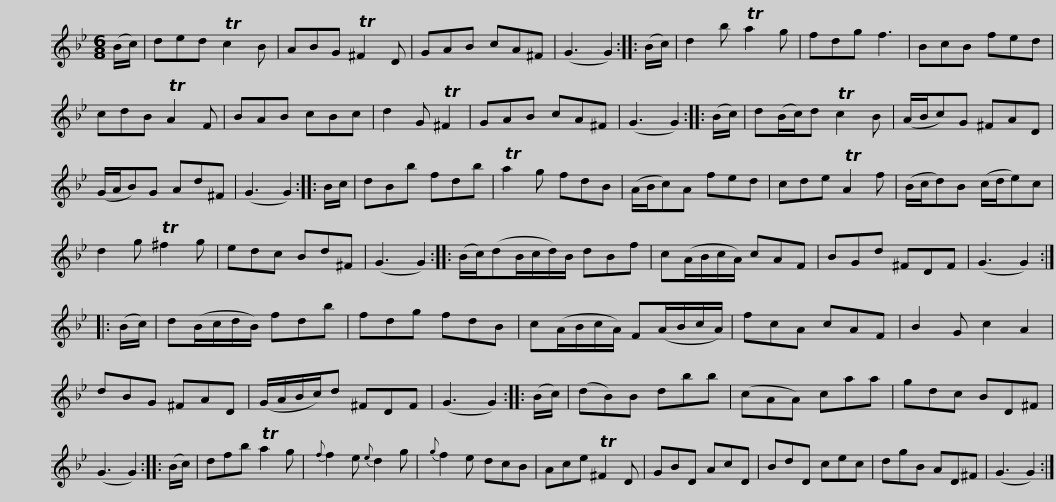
X:1
L:1/8
M:6/8
I:linebreak $
K:Gmin
V:1 treble
V:1
 (B/c/) | ded Tc2 B | ABG T^F2 D | GAB cA^F | (G3 G2) :: %5
 (B/c/) | d2 b Ta2 g | fdg f3 | BcB fed |$ cdB TA2 F | %10
 BAB cBc | d2 G T^F2 | GAB cA^F | (G3 G2) :: (B/c/) | %15
 d(B/c/)d Tc2 B | (A/B/c)G ^FAD |$ (G/A/B)G Ad^F | (G3 G2) :: B/c/ | %20
 dBb fdb | Ta2 g fdB | (A/B/c)A fed | cde TA2 f | (B/c/d)B (c/d/e)c |$ %25
 d2 g T^f2 g | edc Bd^F | (G3 G2) :: (B/c/)(dB/c/d/)B/ dBf | c(A/B/c/A/) cAF | %30
 BGd ^FDF | (G3 G2) ::$ (B/c/) | d(B/c/d/B/) fdb | fdg fdB | %35
 c(A/B/c/A/) F(A/B/c/A/) | fcA cAF | B2 G c2 A2 | dBG ^FAD |$ (G/A/B/c/)d ^FDF | %40
 (G3 G2) :: (B/c/) | (dB)B dbb | (cAA) caa | gdc BD^F | %45
 (G3 G2) :: (B/c/) |$ dfb Ta2 g |{f} f2 e{e} d2 g |{g} f2 e dcB | %50
 Ace T^F2 D | GBD AcD | BdD cec | dgB AD^F |$ (G3 G2) :| %55
